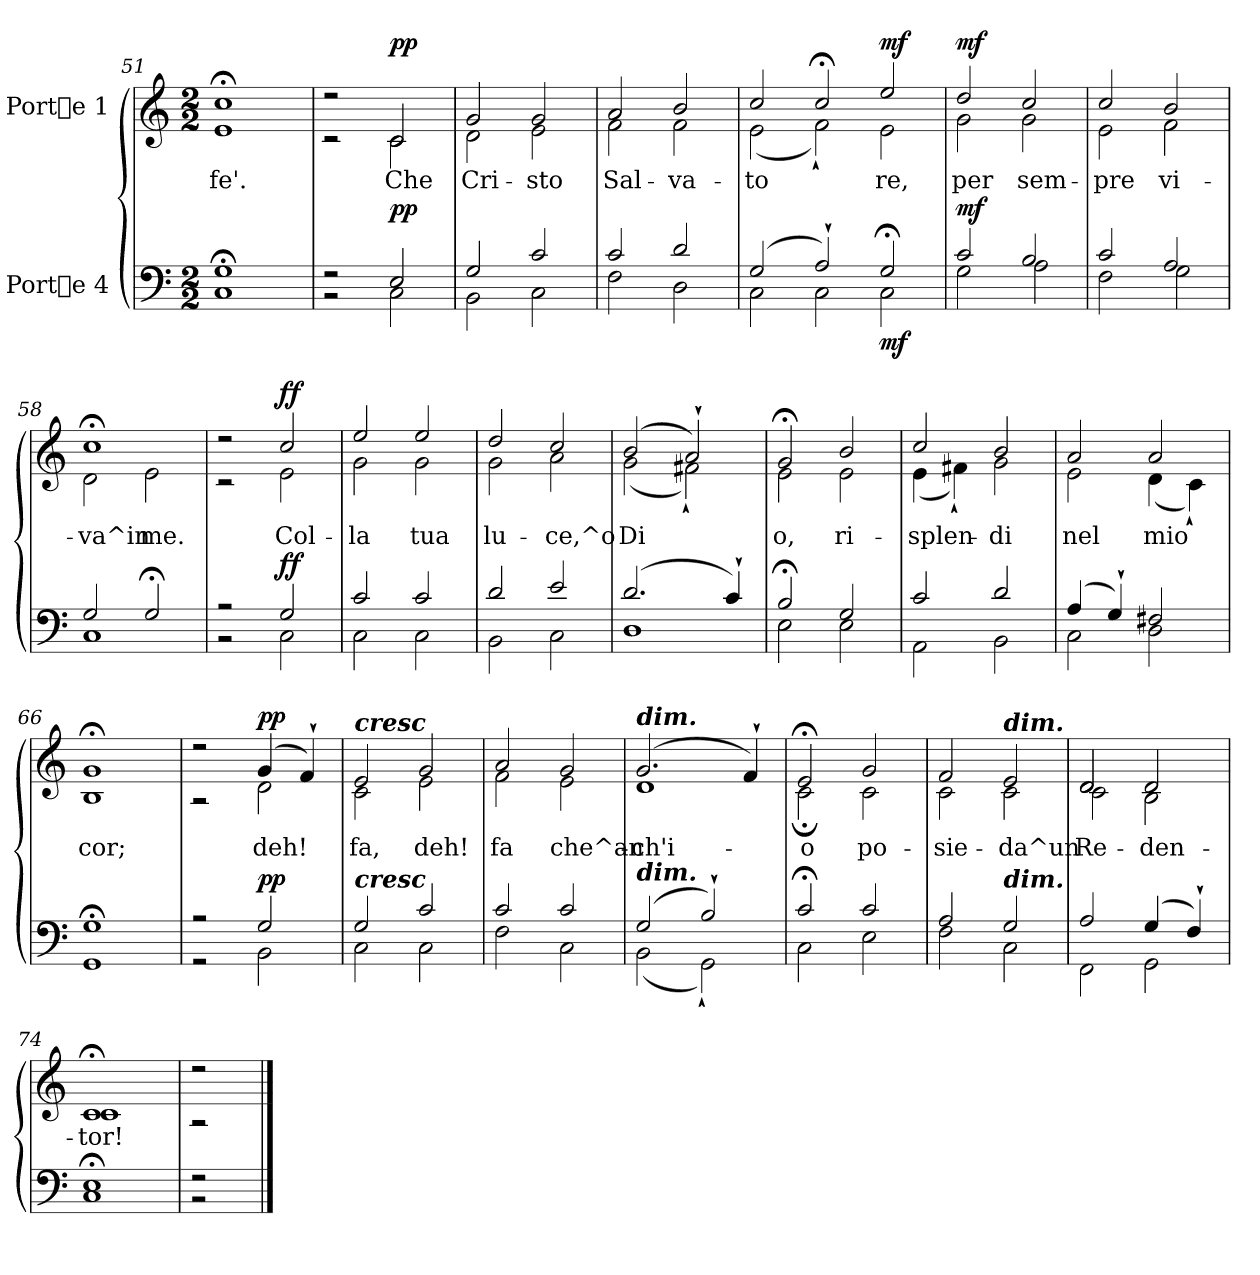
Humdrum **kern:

**kern	**dynam	**kern	**text	**dynam
*part2	*part2	*part1	*part1	*part1
*staff2	*staff2	*staff1	*staff1	*staff1
*I"Porte 4	*	*I"Porte 1	*	*
*clefF4	*	*clefG2	*	*
*M2/2	*	*M2/2	*	*
=51	=51	=51	=51	=51
*^	*	*^	*	*
!	!	!	!	!	!LO:LY:b	!
1G;<	1C	.	1cc;<	1e	fe'.	.
=52	=52	=52	=52	=52	=52	=52
2r	2r	.	2r	2r	.	.
!	!	!LO:DY:a	!	!	!LO:LY:b	!
!	!	!LO:DY:n=1:b	!	!	!	!LO:DY:a
!	!	!	!	!	!	!LO:DY:n=1:b
2E/	2C\	p p	2c/	2c\	Che	p p
=53	=53	=53	=53	=53	=53	=53
!	!	!	!	!	!LO:LY:b	!
2G/	2BB\	.	2g/	2d\	Cri-	.
!	!	!	!	!	!LO:LY:b	!
2c/	2C\	.	2g/	2e\	-sto	.
=54	=54	=54	=54	=54	=54	=54
!	!	!	!	!	!LO:LY:b	!
2c/	2F\	.	2a/	2f\	Sal-	.
!	!	!	!	!	!LO:LY:b	!
2d/	2D\	.	2b/	2f\	-va-	.
!!LO:LB:g=z	!!
=55	=55	=55	=55	=55	=55	=55
!	!	!	!	!	!LO:LY:b	!
(>2G/	2C\	.	2cc/	(>2e\	-to-	.
!	!	!	!	!	!LO:LY:b	!
2A`</)	2C\	.	2cc;</	2f`>\)	-	.
!	!	!LO:DY:b	!	!	!LO:LY:b	!LO:DY:a
2G;</	2C\	mf	2ee/	2e\	re,	mf
=56	=56	=56	=56	=56	=56	=56
!	!	!LO:DY:a	!	!	!LO:LY:b	!LO:DY:b
2c/	2G\	mf	2dd/	2g\	per	mf
!	!	!	!	!	!LO:LY:b	!
2B/	2A\	.	2cc/	2g\	sem-	.
=57	=57	=57	=57	=57	=57	=57
!	!	!	!	!	!LO:LY:b	!
2c/	2F\	.	2cc/	2e\	-pre	.
!	!	!	!	!	!LO:LY:b	!
2A/	2G\	.	2b/	2f\	vi-	.
=58	=58	=58	=58	=58	=58	=58
!	!	!	!	!	!LO:LY:b	!
2G/	1C	.	1cc;<	2d\	-va^in	.
!	!	!	!	!	!LO:LY:b	!
2G;</	.	.	.	2e\	me.	.
=59	=59	=59	=59	=59	=59	=59
2r	2r	.	2r	2r	.	.
!	!	!LO:DY:a	!	!	!LO:LY:b	!
!	!	!LO:DY:n=1:b	!	!	!	!LO:DY:a
!	!	!	!	!	!	!LO:DY:n=1:b
2G/	2C\	f f	2cc/	2e\	Col-	f f
=60	=60	=60	=60	=60	=60	=60
!	!	!	!	!	!LO:LY:b	!
2c/	2C\	.	2ee/	2g\	-la	.
!	!	!	!	!	!LO:LY:b	!
2c/	2C\	.	2ee/	2g\	tua	.
=61	=61	=61	=61	=61	=61	=61
!	!	!	!	!	!LO:LY:b	!
2d/	2BB\	.	2dd/	2g\	lu-	.
!	!	!	!	!	!LO:LY:b	!
2e/	2C\	.	2cc/	2a\	-ce,^o	.
!!LO:PB:g=z	!!
=62	=62	=62	=62	=62	=62	=62
!	!	!	!	!	!LO:LY:b	!
(>2.d/	1D	.	(>2b/	(>2g\	Di-	.
!	!	!	!	!	!LO:LY:b	!
.	.	.	2a`</)	2f#X`>\)	--	.
4c`</)	.	.	.	.	.	.
=63	=63	=63	=63	=63	=63	=63
!	!	!	!	!	!LO:LY:b	!
2B;</	2E\	.	2g;</	2e\	-o,	.
!	!	!	!	!	!LO:LY:b	!
2G/	2E\	.	2b/	2e\	ri-	.
=64	=64	=64	=64	=64	=64	=64
!	!	!	!	!	!LO:LY:b	!
2c/	2AA\	.	2cc/	(>4e\	-splen-	.
!	!	!	!	!	!LO:LY:b	!
.	.	.	.	4f#X`>\)	-	.
!	!	!	!	!	!LO:LY:b	!
2d/	2BB\	.	2b/	2g\	di	.
=65	=65	=65	=65	=65	=65	=65
!	!	!	!	!	!LO:LY:b	!
(>4A/	2C\	.	2a/	2e\	nel	.
4G`</)	.	.	.	.	.	.
!	!	!	!	!	!LO:LY:b	!
2F#X/	2D\	.	2a/	(>4d\	mio	.
!	!	!	!	!	!LO:LY:b	!
.	.	.	.	4c`>\)	.	.
=66	=66	=66	=66	=66	=66	=66
!	!	!	!	!	!LO:LY:b	!
1G;<	1GG	.	1g;<	1B	cor;	.
=67	=67	=67	=67	=67	=67	=67
2r	2r	.	2r	2r	.	.
!	!	!LO:DY:a	!	!	!LO:LY:b	!
!	!	!LO:DY:n=1:b	!	!	!	!LO:DY:a
!	!	!	!	!	!	!LO:DY:n=1:b
2G/	2BB\	p p	(>4g/	2d\	deh!	p p
.	.	.	4f`</)	.	.	.
=68	=68	=68	=68	=68	=68	=68
!	!	!	!LO:TX:a:Bi:t=cresc	!	!	!
!LO:TX:a:Bi:t=cresc	!	!	!	!	!	!
!	!	!	!	!	!LO:LY:b	!
2G/	2C\	.	2e/	2c\	fa,	.
!	!	!	!	!	!LO:LY:b	!
2c/	2C\	.	2g/	2e\	deh!	.
=69	=69	=69	=69	=69	=69	=69
!	!	!	!	!	!LO:LY:b	!
2c/	2F\	.	2a/	2f\	fa	.
!	!	!	!	!	!LO:LY:b	!
2c/	2C\	.	2g/	2e\	che^an-	.
!!LO:LB:g=z	!!
=70	=70	=70	=70	=70	=70	=70
!	!	!	!LO:TX:a:Bi:t=dim.	!	!	!
!LO:TX:a:Bi:t=dim.	!	!	!	!	!	!
!	!	!	!	!	!LO:LY:b	!
(>2G/	(>2BB\	.	(>2.g/	1d	-ch'i-	.
2B`</)	2GG`>\)	.	.	.	.	.
.	.	.	4f`</)	.	.	.
=71	=71	=71	=71	=71	=71	=71
!	!	!	!	!	!LO:LY:b	!
2c;</	2C\	.	2e;</	2c;<\	-o	.
!	!	!	!	!	!LO:LY:b	!
2c/	2E\	.	2g/	2c\	po-	.
=72	=72	=72	=72	=72	=72	=72
!	!	!	!	!	!LO:LY:b	!
2A/	2F\	.	2f/	2c\	-sie-	.
!	!	!	!LO:TX:a:Bi:t=dim.	!	!	!
!LO:TX:a:Bi:t=dim.	!	!	!	!	!	!
!	!	!	!	!	!LO:LY:b	!
2G/	2C\	.	2e/	2c\	-da^un	.
=73	=73	=73	=73	=73	=73	=73
*	*	*	*	*^	*	*
!	!	!	!	!	!	!LO:LY:b	!
2A/	2FF\	.	2d/	2d/	2c\	Re-	.
!	!	!	!	!	!	!LO:LY:b	!
(>4G/	2GG\	.	2d/	2B\	2ryy	-den-	.
4F`</)	.	.	.	.	.	.	.
*	*	*	*	*v	*v	*	*
=74	=74	=74	=74	=74	=74	=74
!	!	!	!	!	!LO:LY:b	!
1E;<	1C	.	1c;<	1c	-tor!	.
=75	=75	=75	=75	=75	=75	=75
2r	2r	.	2r	2r	.	.
*v	*v	*	*	*	*	*
*	*	*v	*v	*	*
==	==	==	==	==
*-	*-	*-	*-	*-
